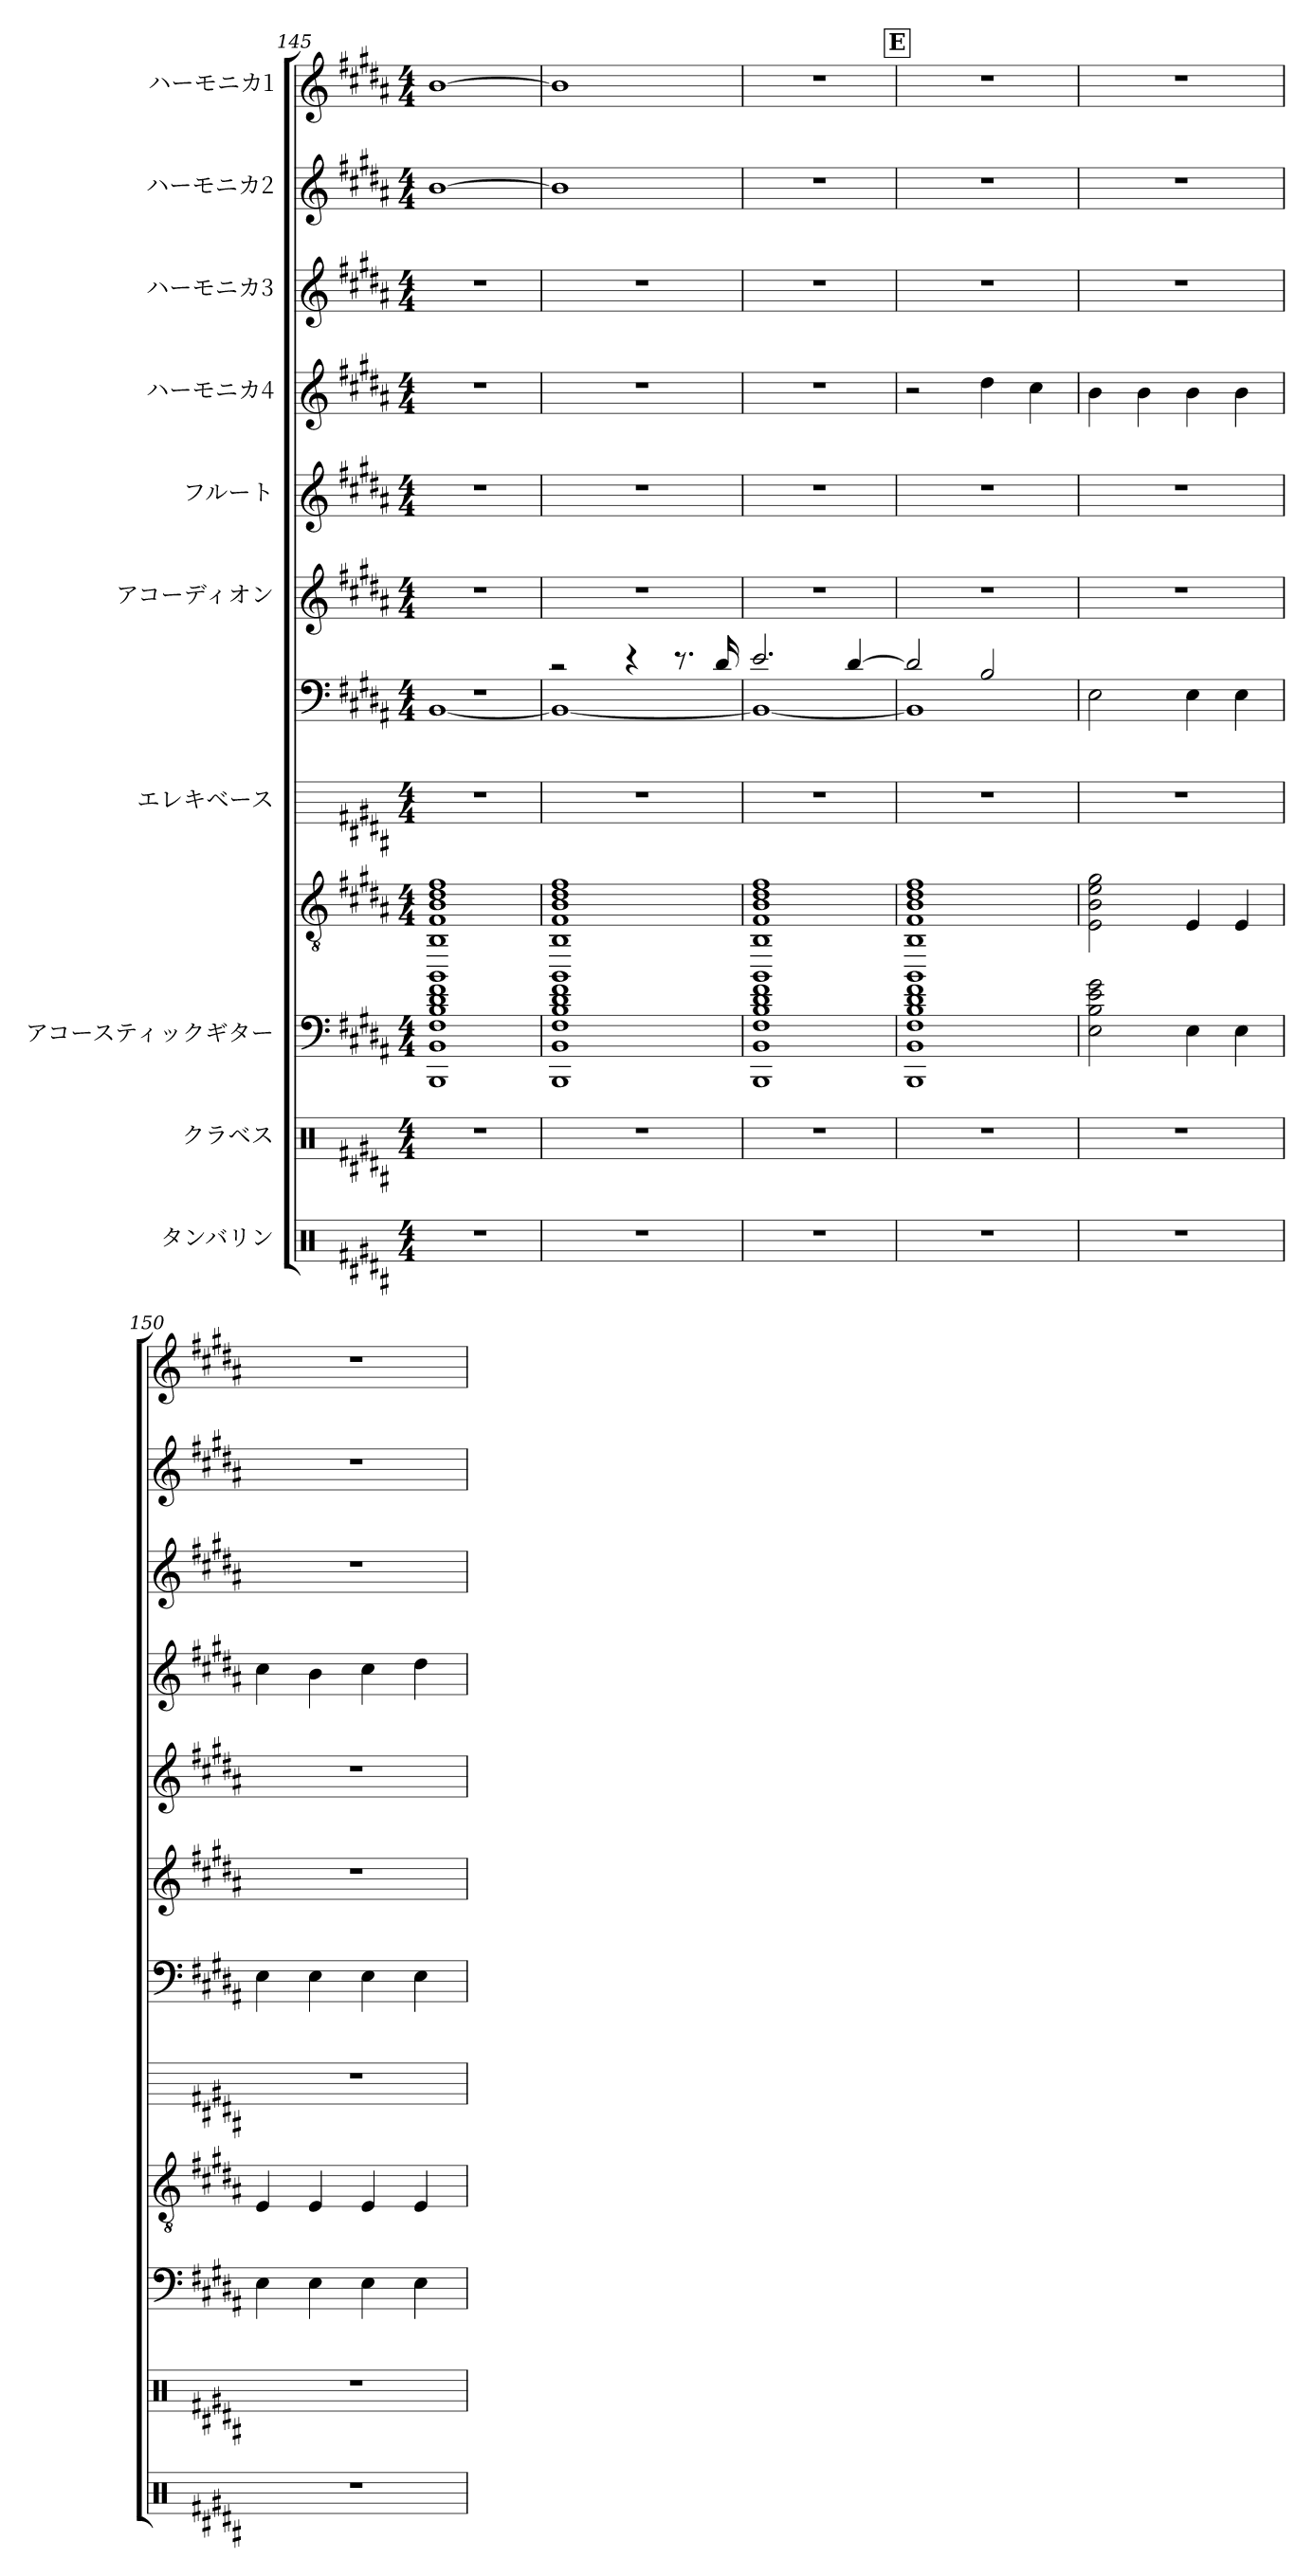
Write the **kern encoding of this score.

**kern	**kern	**kern	**kern	**kern	**kern	**kern	**kern	**kern	**kern	**kern	**kern
*part10	*part9	*part8	*part8	*part7	*part7	*part6	*part5	*part4	*part3	*part2	*part1
*staff12	*staff11	*staff10	*staff9	*staff8	*staff7	*staff6	*staff5	*staff4	*staff3	*staff2	*staff1
*I"タンバリン	*I"クラベス	*I"アコースティックギター	*	*I"エレキベース	*	*I"アコーディオン	*I"フルート	*I"ハーモニカ4	*I"ハーモニカ3	*I"ハーモニカ2	*I"ハーモニカ1
*clefX	*clefX	*	*clefGv2	*	*clefF4	*clefG2	*clefG2	*clefG2	*clefG2	*clefG2	*clefG2
*	*	*	*	*ITrd7c12	*ITrd7c12	*	*	*	*	*	*
*k[f#c#g#d#a#]	*k[f#c#g#d#a#]	*k[f#c#g#d#a#]	*k[f#c#g#d#a#]	*k[f#c#g#d#a#]	*k[f#c#g#d#a#]	*k[f#c#g#d#a#]	*k[f#c#g#d#a#]	*k[f#c#g#d#a#]	*k[f#c#g#d#a#]	*k[f#c#g#d#a#]	*k[f#c#g#d#a#]
*M4/4	*M4/4	*M4/4	*M4/4	*M4/4	*M4/4	*M4/4	*M4/4	*M4/4	*M4/4	*M4/4	*M4/4
=145	=145	=145	=145	=145	=145	=145	=145	=145	=145	=145	=145
*	*	*^	*^	*	*^	*	*	*	*	*	*
1r	1r	1BB 1F# 1B 1d# 1f#	1BBB	1BB 1F# 1B 1d# 1f#	1BBB	1r	1r	[1BBB	1r	1r	1r	1r	[1b	[1b
=146	=146	=146	=146	=146	=146	=146	=146	=146	=146	=146	=146	=146	=146	=146
1r	1r	1BB 1F# 1B 1d# 1f#	1BBB	1BB 1F# 1B 1d# 1f#	1BBB	1r	2r	1BBB_	1r	1r	1r	1r	1b]	1b]
.	.	.	.	.	.	.	4r	.	.	.	.	.	.	.
.	.	.	.	.	.	.	8.r	.	.	.	.	.	.	.
.	.	.	.	.	.	.	16D#/	.	.	.	.	.	.	.
=147	=147	=147	=147	=147	=147	=147	=147	=147	=147	=147	=147	=147	=147	=147
1r	1r	1BB 1F# 1B 1d# 1f#	1BBB	1BB 1F# 1B 1d# 1f#	1BBB	1r	2.E/	1BBB_	1r	1r	1r	1r	1r	1r
.	.	.	.	.	.	.	[4D#/	.	.	.	.	.	.	.
!!LO:REH:place=s1:a:B:fs=14:t=E
=148	=148	=148	=148	=148	=148	=148	=148	=148	=148	=148	=148	=148	=148	=148
1r	1r	1BB 1F# 1B 1d# 1f#	1BBB	1BB 1F# 1B 1d# 1f#	1BBB	1r	2D#/]	1BBB]	1r	1r	2r	1r	1r	1r
.	.	.	.	.	.	.	2BB/	.	.	.	4dd#\	.	.	.
.	.	.	.	.	.	.	.	.	.	.	4cc#\	.	.	.
*	*	*v	*v	*	*	*	*v	*v	*	*	*	*	*	*
*	*	*	*v	*v	*	*	*	*	*	*	*	*
!!LO:PB:g=z
=149	=149	=149	=149	=149	=149	=149	=149	=149	=149	=149	=149
1r	1r	2E 2B 2e 2g#	2E\ 2B\ 2e\ 2g#\	1r	2EE\	1r	1r	4b\	1r	1r	1r
.	.	.	.	.	.	.	.	4b\	.	.	.
.	.	4E	4E/	.	4EE\	.	.	4b\	.	.	.
.	.	4E	4E/	.	4EE\	.	.	4b\	.	.	.
=150	=150	=150	=150	=150	=150	=150	=150	=150	=150	=150	=150
1r	1r	4E	4E/	1r	4EE\	1r	1r	4cc#\	1r	1r	1r
.	.	4E	4E/	.	4EE\	.	.	4b\	.	.	.
.	.	4E	4E/	.	4EE\	.	.	4cc#\	.	.	.
.	.	4E	4E/	.	4EE\	.	.	4dd#\	.	.	.
=	=	=	=	=	=	=	=	=	=	=	=
*-	*-	*-	*-	*-	*-	*-	*-	*-	*-	*-	*-
